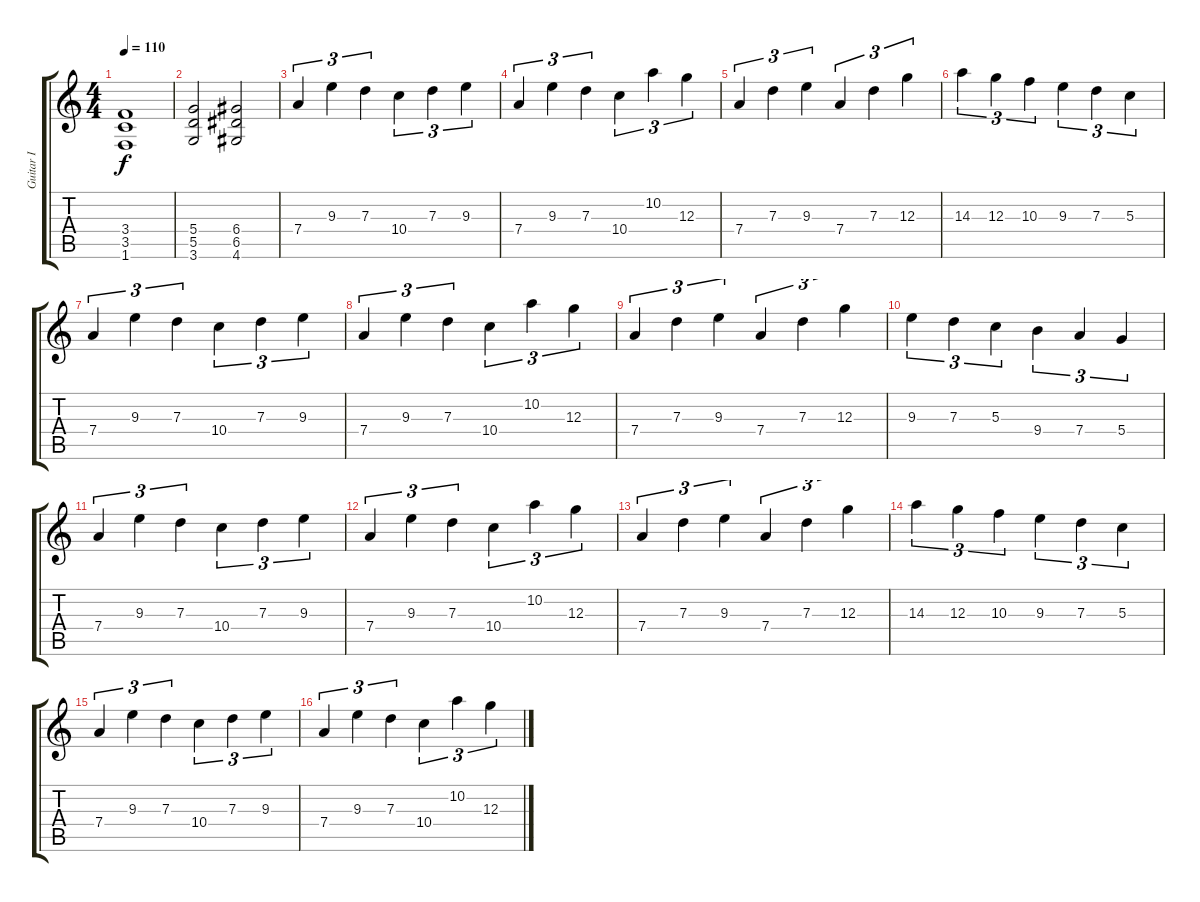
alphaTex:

\track ("Guitar I" "Guitar I") {instrument distortionguitar}
\staff {score tabs}
\tuning (E4 B3 G3 D3 A2 E2) {hide}
\ts (4 4)
\tempo 110
\clef g2
\ks c
(3.4 3.5 1.6).1{dy f} |
(5.4 5.5 3.6).2 (6.4 6.5 4.6).2 |
7.4.4{tu (3 2) volume 13} 9.3.4{tu (3 2)} 7.3.4{tu (3 2)} 10.4.4{tu (3 2)} 7.3.4{tu (3 2)} 9.3.4{tu (3 2)} |
7.4.4{tu (3 2)} 9.3.4{tu (3 2)} 7.3.4{tu (3 2)} 10.4.4{tu (3 2)} 10.2.4{tu (3 2)} 12.3.4{tu (3 2)} |
7.4.4{tu (3 2)} 7.3.4{tu (3 2)} 9.3.4{tu (3 2)} 7.4.4{tu (3 2)} 7.3.4{tu (3 2)} 12.3.4{tu (3 2)} |
14.3.4{tu (3 2)} 12.3.4{tu (3 2)} 10.3.4{tu (3 2)} 9.3.4{tu (3 2)} 7.3.4{tu (3 2)} 5.3.4{tu (3 2)} |
7.4.4{tu (3 2)} 9.3.4{tu (3 2)} 7.3.4{tu (3 2)} 10.4.4{tu (3 2)} 7.3.4{tu (3 2)} 9.3.4{tu (3 2)} |
7.4.4{tu (3 2)} 9.3.4{tu (3 2)} 7.3.4{tu (3 2)} 10.4.4{tu (3 2)} 10.2.4{tu (3 2)} 12.3.4{tu (3 2)} |
7.4.4{tu (3 2)} 7.3.4{tu (3 2)} 9.3.4{tu (3 2)} 7.4.4{tu (3 2)} 7.3.4{tu (3 2)} 12.3.4{tu (3 2)} |
9.3.4{tu (3 2)} 7.3.4{tu (3 2)} 5.3.4{tu (3 2)} 9.4.4{tu (3 2)} 7.4.4{tu (3 2)} 5.4.4{tu (3 2)} |
7.4.4{tu (3 2) volume 12} 9.3.4{tu (3 2)} 7.3.4{tu (3 2)} 10.4.4{tu (3 2)} 7.3.4{tu (3 2)} 9.3.4{tu (3 2)} |
7.4.4{tu (3 2)} 9.3.4{tu (3 2)} 7.3.4{tu (3 2)} 10.4.4{tu (3 2)} 10.2.4{tu (3 2)} 12.3.4{tu (3 2)} |
7.4.4{tu (3 2) volume 11} 7.3.4{tu (3 2)} 9.3.4{tu (3 2)} 7.4.4{tu (3 2)} 7.3.4{tu (3 2)} 12.3.4{tu (3 2)} |
14.3.4{tu (3 2)} 12.3.4{tu (3 2)} 10.3.4{tu (3 2)} 9.3.4{tu (3 2)} 7.3.4{tu (3 2)} 5.3.4{tu (3 2)} |
7.4.4{tu (3 2) volume 9} 9.3.4{tu (3 2)} 7.3.4{tu (3 2)} 10.4.4{tu (3 2)} 7.3.4{tu (3 2)} 9.3.4{tu (3 2)} |
7.4.4{tu (3 2)} 9.3.4{tu (3 2)} 7.3.4{tu (3 2)} 10.4.4{tu (3 2)} 10.2.4{tu (3 2)} 12.3.4{tu (3 2)}
